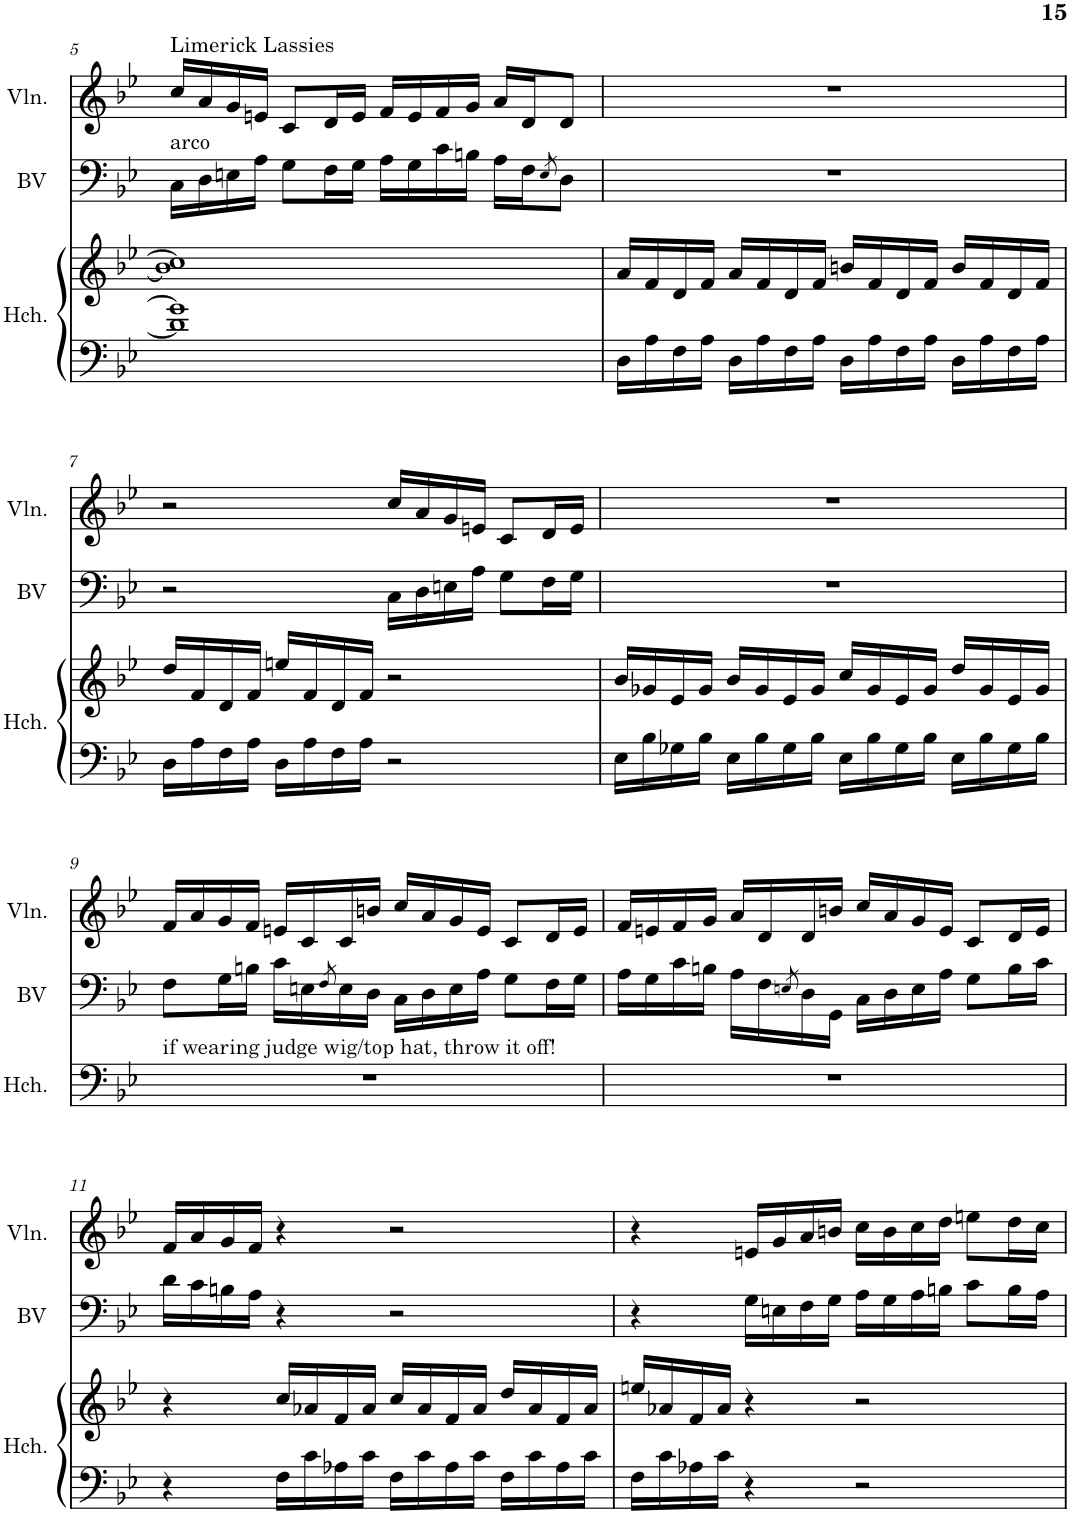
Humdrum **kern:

**kern	**kern	**kern	**kern
*part3	*part3	*part2	*part1
*staff4	*staff3	*staff2	*staff1
*I"Harpsichord	*	*I"Bass Viol	*I"Violin
*I'Hch.	*	*I'BV	*I'Vln.
!!LO:PB:g=z
*clefF4	*clefG2	*clefF4	*clefG2
*k[b-e-]	*k[b-e-]	*k[b-e-]	*k[b-e-]
*M4/4	*M4/4	*M4/4	*M4/4
*met(c)	*met(c)	*met(c)	*met(c)
=5	=5	=5	=5
!	!	!	!LO:TX:a:t=Limerick Lassies
!	!	!LO:TX:a:t=arco	!
1d] 1g]	1b-] 1cc-]	16C\LL	16cc/LL
.	.	16D\	16a/
.	.	16En\	16g/
.	.	16A\JJ	16en/JJ
.	.	8G\L	8c/L
.	.	16F\L	16d/L
.	.	16G\JJ	16e/JJ
.	.	16A\LL	16f/LL
.	.	16G\	16e/
.	.	16c\	16f/
.	.	16Bn\JJ	16g/JJ
.	.	16A\LL	16a/LL
.	.	16F\J	16d/J
.	.	8qE/	.
.	.	8D\J	8d/J
=6	=6	=6	=6
16D\LL	16a/LL	1r	1r
16A\	16f/	.	.
16F\	16d/	.	.
16A\JJ	16f/JJ	.	.
16D\LL	16a/LL	.	.
16A\	16f/	.	.
16F\	16d/	.	.
16A\JJ	16f/JJ	.	.
16D\LL	16bn/LL	.	.
16A\	16f/	.	.
16F\	16d/	.	.
16A\JJ	16f/JJ	.	.
16D\LL	16b/LL	.	.
16A\	16f/	.	.
16F\	16d/	.	.
16A\JJ	16f/JJ	.	.
!!LO:LB:g=z
=7	=7	=7	=7
16D\LL	16dd/LL	2r	2r
16A\	16f/	.	.
16F\	16d/	.	.
16A\JJ	16f/JJ	.	.
16D\LL	16een/LL	.	.
16A\	16f/	.	.
16F\	16d/	.	.
16A\JJ	16f/JJ	.	.
2r	2r	16C\LL	16cc/LL
.	.	16D\	16a/
.	.	16En\	16g/
.	.	16A\JJ	16en/JJ
.	.	8G\L	8c/L
.	.	16F\L	16d/L
.	.	16G\JJ	16e/JJ
=8	=8	=8	=8
16E-\LL	16b-/LL	1r	1r
16B-\	16g-X/	.	.
16G-X\	16e-/	.	.
16B-\JJ	16g-/JJ	.	.
16E-\LL	16b-/LL	.	.
16B-\	16g-/	.	.
16G-\	16e-/	.	.
16B-\JJ	16g-/JJ	.	.
16E-\LL	16cc/LL	.	.
16B-\	16g-/	.	.
16G-\	16e-/	.	.
16B-\JJ	16g-/JJ	.	.
16E-\LL	16dd/LL	.	.
16B-\	16g-/	.	.
16G-\	16e-/	.	.
16B-\JJ	16g-/JJ	.	.
!!LO:LB:g=z
=9	=9	=9	=9
!LO:TX:a:t=if wearing judge wig/top hat, throw it off!	!	!	!
1r	1r	8F\L	16f/LL
.	.	.	16a/
.	.	16G\L	16g/
.	.	16Bn\JJ	16f/JJ
.	.	16c\LL	16en/LL
.	.	16En\	16c/
.	.	8qF/	.
.	.	16E\	16c/
.	.	16D\JJ	16bn/JJ
.	.	16C\LL	16cc/LL
.	.	16D\	16a/
.	.	16E\	16g/
.	.	16A\JJ	16e/JJ
.	.	8G\L	8c/L
.	.	16F\L	16d/L
.	.	16G\JJ	16e/JJ
=10	=10	=10	=10
1r	1r	16A\LL	16f/LL
.	.	16G\	16en/
.	.	16c\	16f/
.	.	16Bn\JJ	16g/JJ
.	.	16A\LL	16a/LL
.	.	16F\	16d/
.	.	8qEn/	.
.	.	16D\	16d/
.	.	16GG\JJ	16bn/JJ
.	.	16C\LL	16cc/LL
.	.	16D\	16a/
.	.	16E\	16g/
.	.	16A\JJ	16e/JJ
.	.	8G\L	8c/L
.	.	16B\L	16d/L
.	.	16c\JJ	16e/JJ
!!LO:LB:g=z
=11	=11	=11	=11
4r	4r	16d\LL	16f/LL
.	.	16c\	16a/
.	.	16Bn\	16g/
.	.	16A\JJ	16f/JJ
16F\LL	16cc/LL	4r	4r
16c\	16a-X/	.	.
16A-X\	16f/	.	.
16c\JJ	16a-/JJ	.	.
16F\LL	16cc/LL	2r	2r
16c\	16a-/	.	.
16A-\	16f/	.	.
16c\JJ	16a-/JJ	.	.
16F\LL	16dd/LL	.	.
16c\	16a-/	.	.
16A-\	16f/	.	.
16c\JJ	16a-/JJ	.	.
=12	=12	=12	=12
16F\LL	16een/LL	4r	4r
16c\	16a-X/	.	.
16A-X\	16f/	.	.
16c\JJ	16a-/JJ	.	.
4r	4r	16G\LL	16en/LL
.	.	16En\	16g/
.	.	16F\	16a/
.	.	16G\JJ	16bn/JJ
2r	2r	16A\LL	16cc\LL
.	.	16G\	16b\
.	.	16A\	16cc\
.	.	16Bn\JJ	16dd\JJ
.	.	8c\L	8een\L
.	.	16B\L	16dd\L
.	.	16A\JJ	16cc\JJ
=	=	=	=
*-	*-	*-	*-
